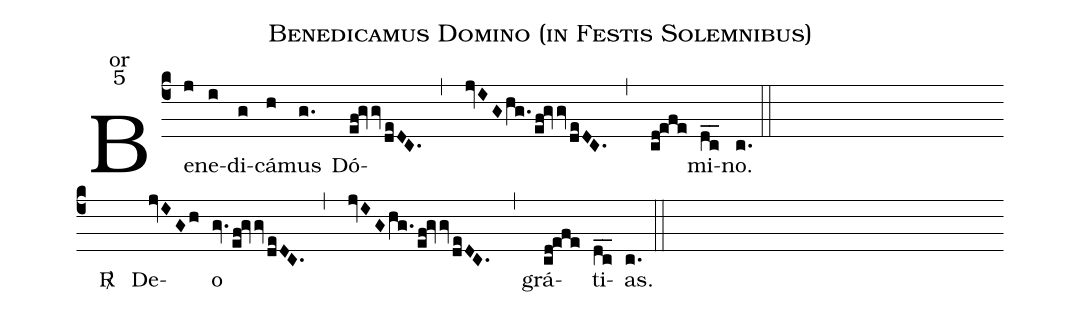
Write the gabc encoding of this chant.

name:Benedicamus Domino (in Festis Solemnibus);
office-part:or;
mode:5;
%%
(c4) Be(j)ne(i)di(g)cá(h)mus(g.) Dó(ef@gvgvdeDC. , jvIG/hg./ef@gvgvdeDC. , cd@efe)mi(dc__)no.(c.) (::) (Z-)
<sp>R/</sp> () De(jvIGh)o(gv./ef@gvgvdeDC. , jvIG/hg./ef@gvgvdeDC. ,) grá(cd@efe)ti(dc__)as.(c.) (::)
